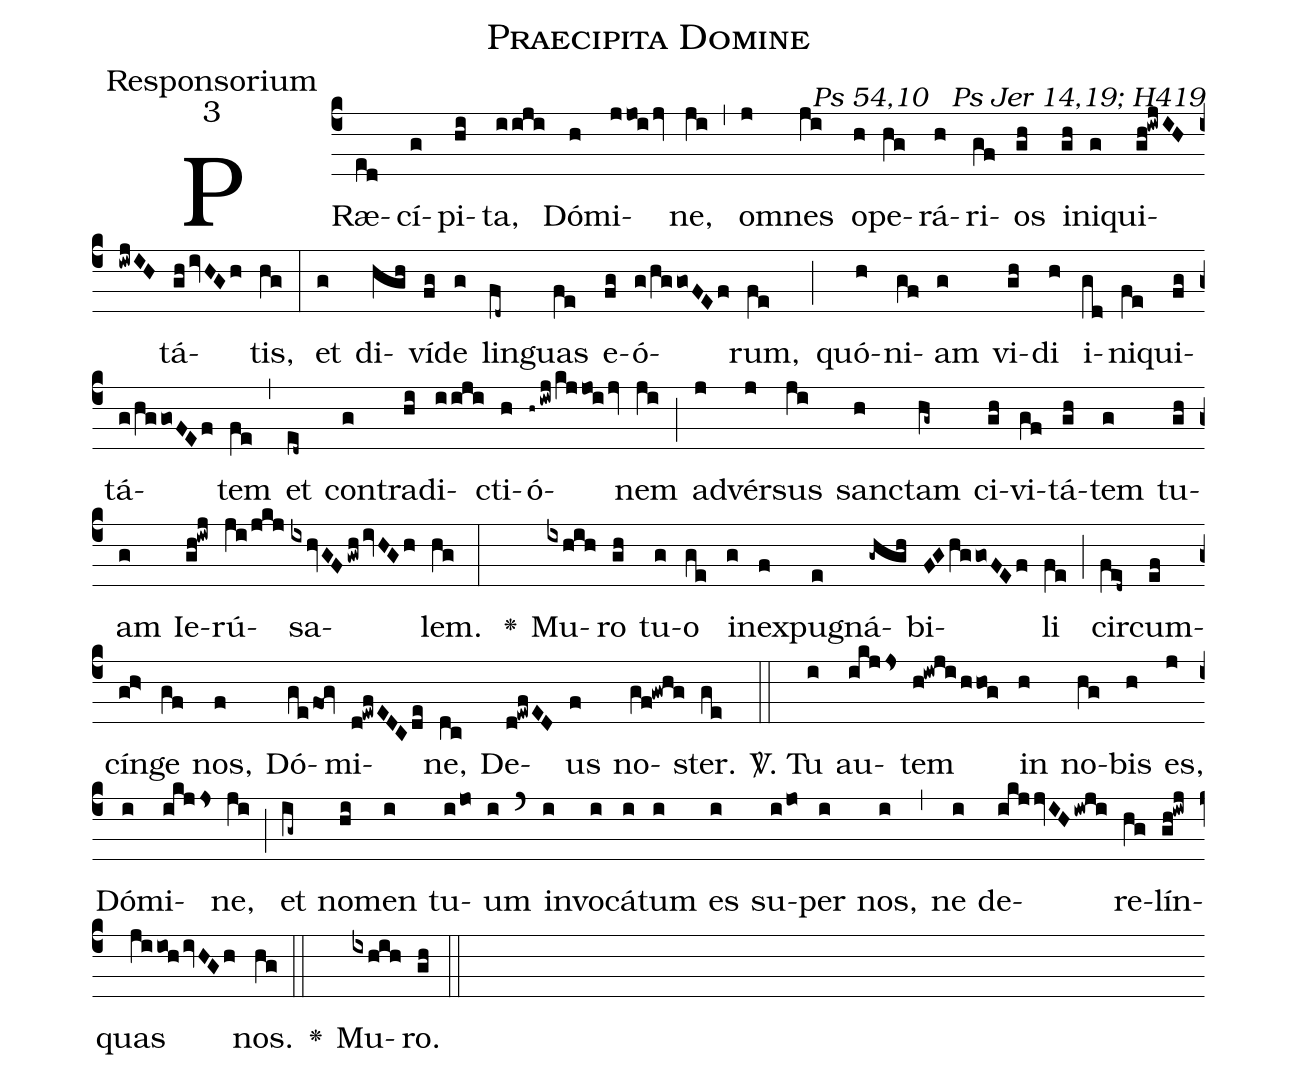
name:Praecipita Domine;
office-part:Responsorium;
mode:3;
commentary:Ps 54,10 ꝟ Ps Jer 14,19; H419;
%%
(c4)PRæ(ed)cí(g)pi(hi)ta,(i/iji) Dó(h)mi(jjoijv)ne,(ji) (,) om(j)nes(ji) o(h)pe(hg)rá(h)ri(gf)os(gh) i(gh)ni(g)qui(gh!iwjIHiwjIH)tá(ghivHGh)tis,(hg) (:)
et(g) di(hgh)ví(fg)de(g) lin(fd~)guas(fe) e(fg)ó(g/hggoFEf)rum,(fe) (;)
quó(h)ni(gf)am(g) vi(gh)di(h) i(gd)ni(fe)qui(fg)tá(g/hggoFEf)tem(fe) (,) et(ed~) con(g)tra(hi)di(i/iji)cti(h)ó(h~iwj/kjjoijv)nem(ji) (;) ad(j)vér(j)sus(ji) san(h)ctam(hg~) ci(gh)vi(gf)tá(gh)tem(g) tu(gh)am(g) Ie(gh!iwj)rú(ji/jkj)sa(ixhvGFgwhivHGh)lem.(hg) (:)
<v>\greheightstar</v>()
Mu(ixhih)ro(gh) tu(g)o(ge) i(g)nex(f)pu(e)gná(-ghgh)bi(FGhggoFEf)li(fe) (;) cir(fed~)cum(ef)cín(gh>)ge(gf) nos,(f)
Dó(ge/fog)mi(d!ewfEDCde)ne,(dc) De(d!ewfED)us(f) no(gf!gwhg)ster.(ge) (::)
<sp>V/</sp>.
Tu(i) au(ikjjs)tem(h!iwji/hhog) in(h) no(hg)bis(h) es,(j) Dó(i)mi(ikjjs)ne,(ji) (;) et(ig~) no(hi)men(i) tu(ijo)um(i) (`) in(i)vo(i)cá(i)tum(i) es(i) su(ijo)per(i) nos,(i) (,)
ne(i) de(ikjjvIHiwji)re(hg)lín(gh!iwj)quas(jiiohivHGh) nos.(hg) (::)

<v>\greheightstar</v>() Mu(ixhih)ro.(gh) (::)
